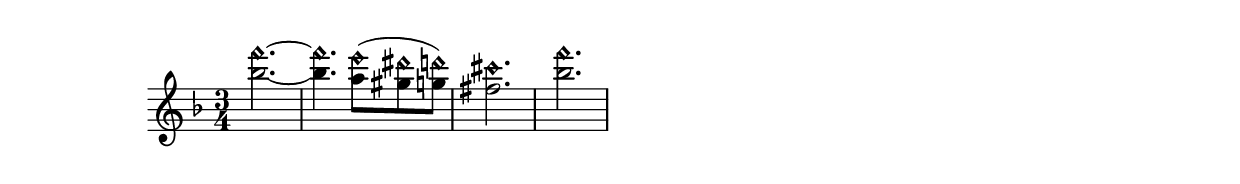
%% DO NOT EDIT this file manually; it is automatically
%% generated from LSR http://lsr.dsi.unimi.it
%% Make any changes in LSR itself, or in Documentation/snippets/new/ ,
%% and then run scripts/auxiliar/makelsr.py
%%
%% This file is in the public domain.
\version "2.14.0"

\header {
  lsrtags = "unfretted-strings, tweaks-and-overrides"

  texidoc = "
Artificial harmonics using @code{\\harmonic} do not show dots.  To
override this behavior, set the context property @code{harmonicDots}.

"
  doctitle = "Dotted harmonics"
} % begin verbatim

\relative c''' {
  \time 3/4
  \key f \major
  \set harmonicDots = ##t
  <bes f'\harmonic>2. ~
  <bes f'\harmonic>4. <a e'\harmonic>8( <gis dis'\harmonic> <g d'\harmonic>)
  <fis cis'\harmonic>2.
  <bes f'\harmonic>2.
}
